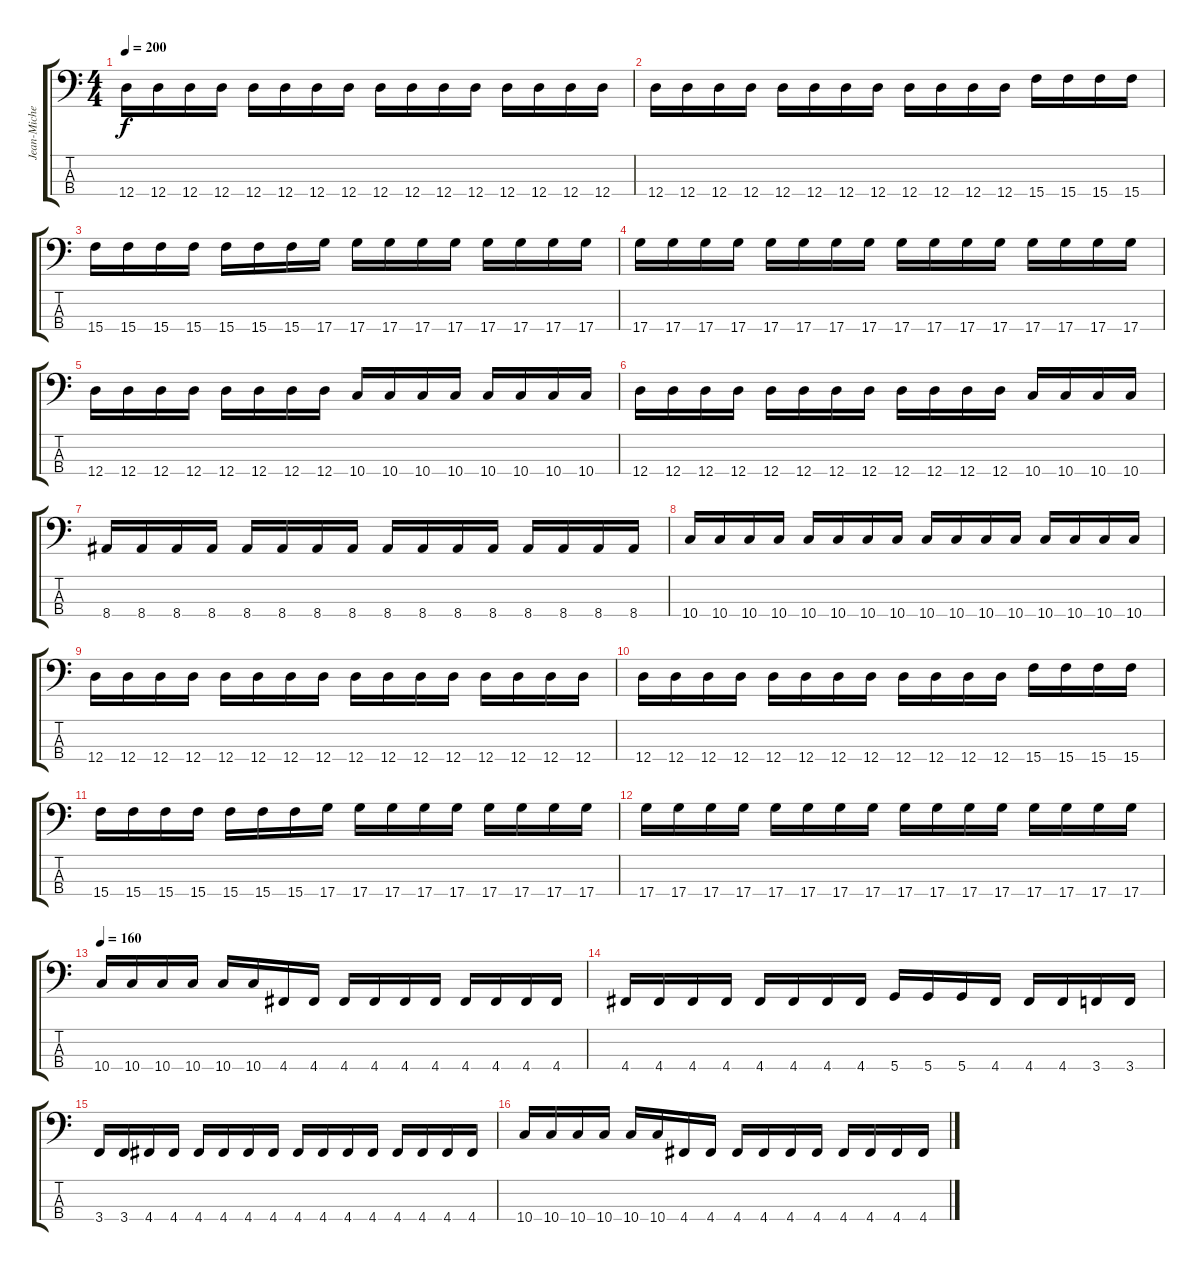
\track ("Jean-Michel Labadie" "Jean-Miche") {instrument electricbasspick}
\staff {score tabs}
\tuning (G2 D2 A1 D1) {hide}
\ts (4 4)
\tempo 200
\clef f4
\ks c
12.4.16{dy f} 12.4.16 12.4.16 12.4.16 12.4.16 12.4.16 12.4.16 12.4.16 12.4.16 12.4.16 12.4.16 12.4.16 12.4.16 12.4.16 12.4.16 12.4.16 |
12.4.16 12.4.16 12.4.16 12.4.16 12.4.16 12.4.16 12.4.16 12.4.16 12.4.16 12.4.16 12.4.16 12.4.16 15.4.16 15.4.16 15.4.16 15.4.16 |
15.4.16 15.4.16 15.4.16 15.4.16 15.4.16 15.4.16 15.4.16 17.4.16 17.4.16 17.4.16 17.4.16 17.4.16 17.4.16 17.4.16 17.4.16 17.4.16 |
17.4.16 17.4.16 17.4.16 17.4.16 17.4.16 17.4.16 17.4.16 17.4.16 17.4.16 17.4.16 17.4.16 17.4.16 17.4.16 17.4.16 17.4.16 17.4.16 |
12.4.16 12.4.16 12.4.16 12.4.16 12.4.16 12.4.16 12.4.16 12.4.16 10.4.16 10.4.16 10.4.16 10.4.16 10.4.16 10.4.16 10.4.16 10.4.16 |
12.4.16 12.4.16 12.4.16 12.4.16 12.4.16 12.4.16 12.4.16 12.4.16 12.4.16 12.4.16 12.4.16 12.4.16 10.4.16 10.4.16 10.4.16 10.4.16 |
8.4.16 8.4.16 8.4.16 8.4.16 8.4.16 8.4.16 8.4.16 8.4.16 8.4.16 8.4.16 8.4.16 8.4.16 8.4.16 8.4.16 8.4.16 8.4.16 |
10.4.16 10.4.16 10.4.16 10.4.16 10.4.16 10.4.16 10.4.16 10.4.16 10.4.16 10.4.16 10.4.16 10.4.16 10.4.16 10.4.16 10.4.16 10.4.16 |
12.4.16 12.4.16 12.4.16 12.4.16 12.4.16 12.4.16 12.4.16 12.4.16 12.4.16 12.4.16 12.4.16 12.4.16 12.4.16 12.4.16 12.4.16 12.4.16 |
12.4.16 12.4.16 12.4.16 12.4.16 12.4.16 12.4.16 12.4.16 12.4.16 12.4.16 12.4.16 12.4.16 12.4.16 15.4.16 15.4.16 15.4.16 15.4.16 |
15.4.16 15.4.16 15.4.16 15.4.16 15.4.16 15.4.16 15.4.16 17.4.16 17.4.16 17.4.16 17.4.16 17.4.16 17.4.16 17.4.16 17.4.16 17.4.16 |
17.4.16 17.4.16 17.4.16 17.4.16 17.4.16 17.4.16 17.4.16 17.4.16 17.4.16 17.4.16 17.4.16 17.4.16 17.4.16 17.4.16 17.4.16 17.4.16 |
\tempo 160
10.4.16 10.4.16 10.4.16 10.4.16 10.4.16 10.4.16 4.4.16 4.4.16 4.4.16 4.4.16 4.4.16 4.4.16 4.4.16 4.4.16 4.4.16 4.4.16 |
4.4.16 4.4.16 4.4.16 4.4.16 4.4.16 4.4.16 4.4.16 4.4.16 5.4.16 5.4.16 5.4.16 4.4.16 4.4.16 4.4.16 3.4.16 3.4.16 |
3.4.16 3.4.16 4.4.16 4.4.16 4.4.16 4.4.16 4.4.16 4.4.16 4.4.16 4.4.16 4.4.16 4.4.16 4.4.16 4.4.16 4.4.16 4.4.16 |
10.4.16 10.4.16 10.4.16 10.4.16 10.4.16 10.4.16 4.4.16 4.4.16 4.4.16 4.4.16 4.4.16 4.4.16 4.4.16 4.4.16 4.4.16 4.4.16
